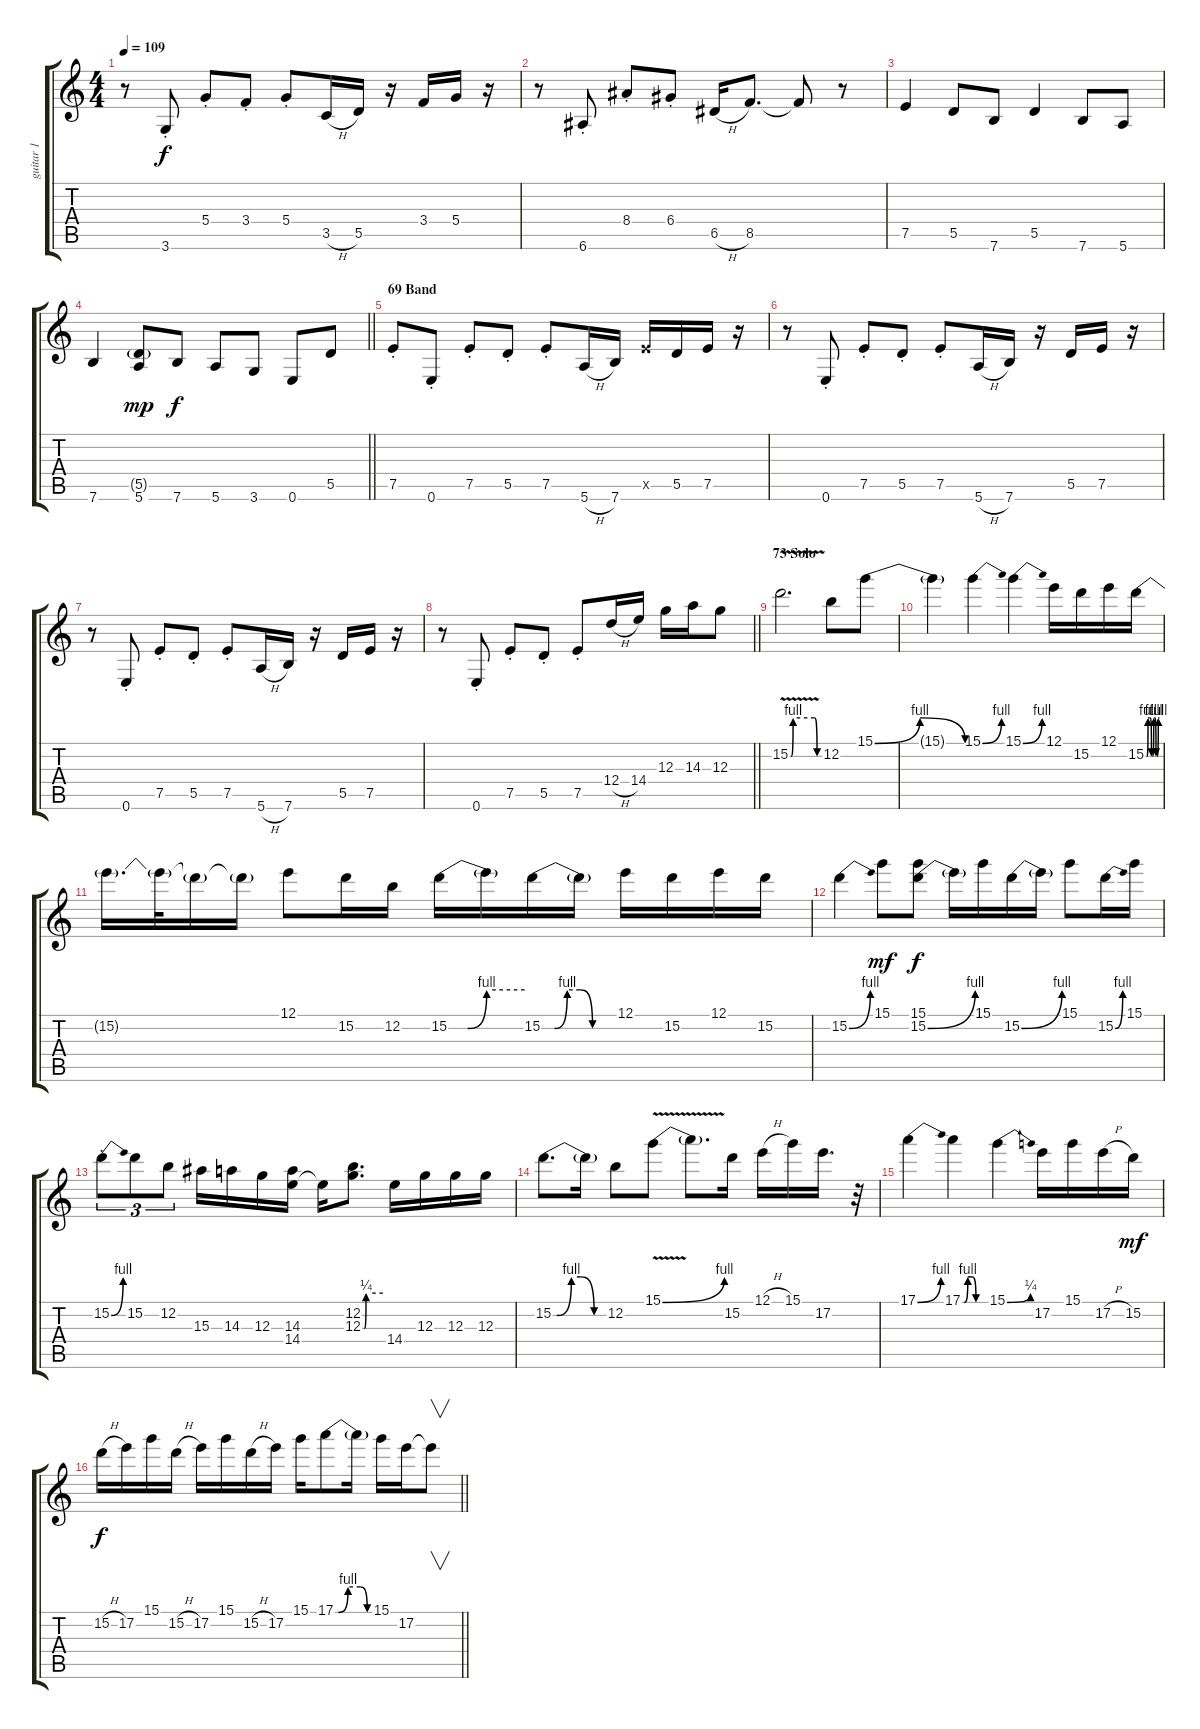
\track ("guitar 1" "guitar 1") {instrument electricguitarclean}
\staff {score tabs}
\tuning (E4 B3 G3 D3 A2 E2) {hide}
\ts (4 4)
\tempo 109
\clef g2
\ks c
r.8{dy f} 3.6{st}.8 5.4{st}.8 3.4{st}.8 5.4{st}.8 3.5{h}.16 5.5.16 r.16 3.4.16 5.4.16 r.16 |
r.8 6.6{st}.8 8.4{st}.8 6.4{st}.8 6.5{h}.16 8.5.8{d} 8.5{t}.8 r.8 |
7.5.4 5.5.8 7.6.8 5.5.4 7.6.8 5.6.8 |
\barLineRight lightlight
7.6.4 (5.5{g} 5.6).8{dy mp} 7.6.8{dy f} 5.6.8 3.6.8 0.6.8 5.5.8 |
\section ("" "69 Band")
7.5{st}.8 0.6{st}.8 7.5{st}.8 5.5{st}.8 7.5{st}.8 5.6{h}.16 7.6.16 7.5{x}.16 5.5.16 7.5.16 r.16 |
r.8 0.6{st}.8 7.5{st}.8 5.5{st}.8 7.5{st}.8 5.6{h}.16 7.6.16 r.16 5.5.16 7.5.16 r.16 |
r.8 0.6{st}.8 7.5{st}.8 5.5{st}.8 7.5{st}.8 5.6{h}.16 7.6.16 r.16 5.5.16 7.5.16 r.16 |
\barLineRight lightlight
r.8 0.6{st}.8 7.5{st}.8 5.5{st}.8 7.5{st}.8 12.4{h}.16{volume 16 instrument distortionguitar} 14.4.16 12.3.16 14.3.16 12.3.8 |
\section ("" "73 Solo")
15.2{be (custom 0 0 2 0 6 4 50 4 55 0 60 0) v}.2{d} 12.2.8 15.1{be (bendrelease 0 0 20 4 50 4 60 0)}.8 |
15.1{t}.4 15.1{be (bend 0 0 60 4)}.4 15.1{be (bend 0 0 60 4)}.4 12.1.16 15.2.16 12.1.16 15.2{be (custom 0 0 5 0 10 4 15 4 20 4 25 0 30 0 35 4 40 4 45 0 50 0 55 4 60 4)}.16 |
15.2{t}.16{d} 15.2{t}.32 15.2{t}.16 15.2{t}.16 12.1.8 15.2.16 12.2.16 15.2{be (custom 0 0 15 0 30 4 60 4)}.16 15.2{t}.16 15.2{be (custom 0 0 10 0 20 4 30 4 40 0 60 0)}.16 15.2{t}.16 12.1.16 15.2.16 12.1.16 15.2.16 |
15.2{be (bend 0 0 60 4)}.4 15.1.8{dy mf} (15.1 15.2{be (bend 0 0 60 4)}).8{dy f} 15.2{t}.16 15.1.16 15.2{be (bend 0 0 60 4)}.16 15.2{t}.16 15.1.8 15.2{be (bend 0 0 60 4)}.16 15.1.16 |
15.2{be (bend 0 0 60 4) st}.8{tu (3 2)} 15.2.8{tu (3 2)} 12.2.8{tu (3 2)} 15.3.16 14.3.16 12.3.16 (14.3 14.4).16 14.4{t}.16 (12.2 12.3{be (custom 0 0 5 0 10 1 60 1)}).8{d} 14.4.16 12.3.16 12.3.16 12.3.16 |
15.2{be (custom 0 0 4 0 20 4 30 4 45 0 60 0)}.8{d} 15.2{t}.16 12.2.8 15.1{be (bend 0 0 60 4) v}.8 15.1{t}.8{d} 15.2.16 12.1{h}.16 15.1.16 17.2.16{d} r.32 |
17.1{be (bend 0 0 60 4)}.4 17.1{be (custom 0 0 5 0 14 4 25 4 35 0 60 0)}.4 15.1{be (bend 0 0 60 1)}.4 17.2.16 15.1.16 17.2{h}.16 15.2.16{dy mf} |
\barLineRight lightlight
15.2{h}.16{dy f} 17.2.16 15.1.16 15.2{h}.16 17.2.16 15.1.16 15.2{h}.16 17.2.16 15.1.16 17.1{be (custom 0 0 5 0 20 4 39 4 50 0 60 0)}.8 17.1{t}.16 15.1.16 17.2.16 17.2{t}.8{v}
